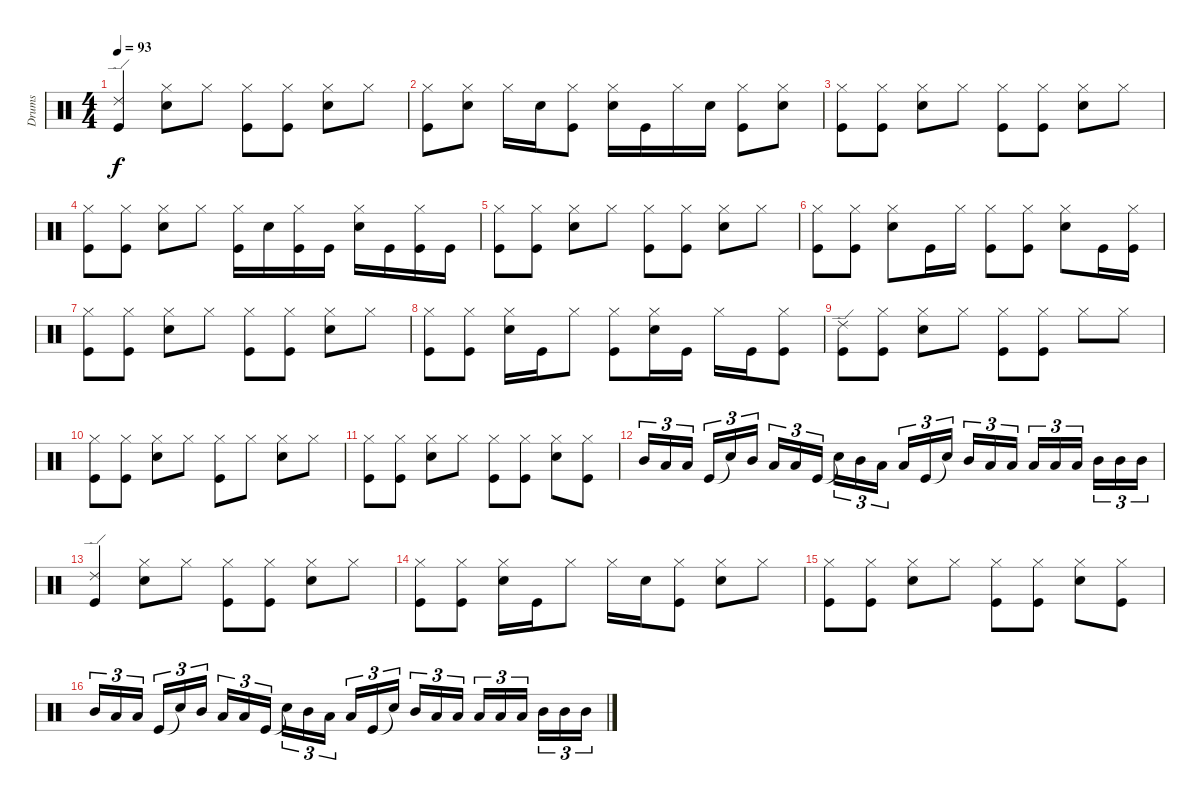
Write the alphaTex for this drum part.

\track ("Drums" "Drums") {instrument percussion}
\staff {score}
\articulation defaults
\ts (4 4)
\tempo 93
\clef neutral
\ks c
("Ride (edge) 2" "Kick (hit)").4{dy f} ("Hi-Hat (closed)" "Snare (hit) 2").8 "Hi-Hat (closed)".8 ("Hi-Hat (closed)" "Kick (hit)").8 ("Hi-Hat (closed)" "Kick (hit)").8 ("Hi-Hat (closed)" "Snare (hit) 2").8 "Hi-Hat (closed)".8 |
("Hi-Hat (closed)" "Kick (hit)").8 ("Hi-Hat (closed)" "Snare (hit) 2").8 "Hi-Hat (closed)".16 "Snare (hit) 2".16 ("Hi-Hat (closed)" "Kick (hit)").8 ("Hi-Hat (closed)" "Snare (hit) 2").16 "Kick (hit)".16 "Hi-Hat (closed)".16 "Snare (hit) 2".16 ("Hi-Hat (closed)" "Kick (hit)").8 ("Hi-Hat (closed)" "Snare (hit) 2").8 |
("Hi-Hat (closed)" "Kick (hit)").8 ("Hi-Hat (closed)" "Kick (hit)").8 ("Hi-Hat (closed)" "Snare (hit) 2").8 "Hi-Hat (closed)".8 ("Hi-Hat (closed)" "Kick (hit)").8 ("Hi-Hat (closed)" "Kick (hit)").8 ("Hi-Hat (closed)" "Snare (hit) 2").8 "Hi-Hat (closed)".8 |
("Hi-Hat (closed)" "Kick (hit)").8 ("Hi-Hat (closed)" "Kick (hit)").8 ("Hi-Hat (closed)" "Snare (hit) 2").8 "Hi-Hat (closed)".8 ("Hi-Hat (closed)" "Kick (hit)").16 "Snare (hit) 2".16 ("Hi-Hat (closed)" "Kick (hit)").16 "Kick (hit)".16 ("Hi-Hat (closed)" "Snare (hit) 2").16 "Kick (hit)".16 ("Hi-Hat (closed)" "Kick (hit)").16 "Kick (hit)".16 |
("Hi-Hat (closed)" "Kick (hit)").8 ("Hi-Hat (closed)" "Kick (hit)").8 ("Hi-Hat (closed)" "Snare (hit) 2").8 "Hi-Hat (closed)".8 ("Hi-Hat (closed)" "Kick (hit)").8 ("Hi-Hat (closed)" "Kick (hit)").8 ("Hi-Hat (closed)" "Snare (hit) 2").8 "Hi-Hat (closed)".8 |
("Hi-Hat (closed)" "Kick (hit)").8 ("Hi-Hat (closed)" "Kick (hit)").8 ("Hi-Hat (closed)" "Snare (hit) 2").8 "Kick (hit)".16 "Hi-Hat (closed)".16 ("Hi-Hat (closed)" "Kick (hit)").8 ("Hi-Hat (closed)" "Kick (hit)").8 ("Hi-Hat (closed)" "Snare (hit) 2").8 "Kick (hit)".16 ("Hi-Hat (closed)" "Kick (hit)").16 |
("Hi-Hat (closed)" "Kick (hit)").8 ("Hi-Hat (closed)" "Kick (hit)").8 ("Hi-Hat (closed)" "Snare (hit) 2").8 "Hi-Hat (closed)".8 ("Hi-Hat (closed)" "Kick (hit)").8 ("Hi-Hat (closed)" "Kick (hit)").8 ("Hi-Hat (closed)" "Snare (hit) 2").8 "Hi-Hat (closed)".8 |
("Hi-Hat (closed)" "Kick (hit)").8 ("Hi-Hat (closed)" "Kick (hit)").8 ("Hi-Hat (closed)" "Snare (hit) 2").16 "Kick (hit)".16 "Hi-Hat (closed)".8 ("Hi-Hat (closed)" "Kick (hit)").8 ("Hi-Hat (closed)" "Snare (hit) 2").16 "Kick (hit)".16 "Hi-Hat (closed)".16 "Kick (hit)".16 ("Hi-Hat (closed)" "Kick (hit)").8 |
("Ride (edge) 2" "Kick (hit)").8 ("Hi-Hat (closed)" "Kick (hit)").8 ("Hi-Hat (closed)" "Snare (hit) 2").8 "Hi-Hat (closed)".8 ("Hi-Hat (closed)" "Kick (hit)").8 ("Hi-Hat (closed)" "Kick (hit)").8 "Hi-Hat (closed)".8 "Hi-Hat (closed)".8 |
("Hi-Hat (closed)" "Kick (hit)").8 ("Hi-Hat (closed)" "Kick (hit)").8 ("Hi-Hat (closed)" "Snare (hit) 2").8 "Hi-Hat (closed)".8 ("Hi-Hat (closed)" "Kick (hit)").8 "Hi-Hat (closed)".8 ("Hi-Hat (closed)" "Snare (hit) 2").8 "Hi-Hat (closed)".8 |
("Hi-Hat (closed)" "Kick (hit)").8 ("Hi-Hat (closed)" "Kick (hit)").8 ("Hi-Hat (closed)" "Snare (hit) 2").8 "Hi-Hat (closed)".8 ("Hi-Hat (closed)" "Kick (hit)").8 ("Hi-Hat (closed)" "Kick (hit)").8 ("Hi-Hat (closed)" "Snare (hit) 2").8 ("Hi-Hat (closed)" "Kick (hit)").8 |
"Mid Tom (hit)".16{tu (3 2)} "Low Tom (hit)".16{tu (3 2)} "Low Tom (hit)".16{tu (3 2)} "Kick (hit)".16{tu (3 2)} "Snare (hit)"{t}.16{tu (3 2)} "Mid Tom (hit)".16{tu (3 2)} "Low Tom (hit)".16{tu (3 2)} "Low Tom (hit)".16{tu (3 2)} "Kick (hit)".16{tu (3 2)} "Snare (hit)"{t}.16{tu (3 2)} "Mid Tom (hit)".16{tu (3 2)} "Low Tom (hit)".16{tu (3 2)} "Low Tom (hit)".16{tu (3 2)} "Kick (hit)".16{tu (3 2)} "Snare (hit)"{t}.16{tu (3 2)} "Mid Tom (hit)".16{tu (3 2)} "Low Tom (hit)".16{tu (3 2)} "Low Tom (hit)".16{tu (3 2)} "Low Tom (hit)".16{tu (3 2)} "Low Tom (hit)".16{tu (3 2)} "Low Tom (hit)".16{tu (3 2)} "Mid Tom (hit)".16{tu (3 2)} "Mid Tom (hit)".16{tu (3 2)} "Mid Tom (hit)".16{tu (3 2)} |
("Ride (edge) 2" "Kick (hit)").4 ("Hi-Hat (closed)" "Snare (hit) 2").8 "Hi-Hat (closed)".8 ("Hi-Hat (closed)" "Kick (hit)").8 ("Hi-Hat (closed)" "Kick (hit)").8 ("Hi-Hat (closed)" "Snare (hit) 2").8 "Hi-Hat (closed)".8 |
("Hi-Hat (closed)" "Kick (hit)").8 ("Hi-Hat (closed)" "Kick (hit)").8 ("Hi-Hat (closed)" "Snare (hit) 2").16 "Kick (hit)".16 "Hi-Hat (closed)".8 "Hi-Hat (closed)".16 "Snare (hit) 2".16 ("Hi-Hat (closed)" "Kick (hit)").8 ("Hi-Hat (closed)" "Snare (hit) 2").8 "Hi-Hat (closed)".8 |
("Hi-Hat (closed)" "Kick (hit)").8 ("Hi-Hat (closed)" "Kick (hit)").8 ("Hi-Hat (closed)" "Snare (hit) 2").8 "Hi-Hat (closed)".8 ("Hi-Hat (closed)" "Kick (hit)").8 ("Hi-Hat (closed)" "Kick (hit)").8 ("Hi-Hat (closed)" "Snare (hit) 2").8 ("Hi-Hat (closed)" "Kick (hit)").8 |
"Mid Tom (hit)".16{tu (3 2)} "Low Tom (hit)".16{tu (3 2)} "Low Tom (hit)".16{tu (3 2)} "Kick (hit)".16{tu (3 2)} "Snare (hit)"{t}.16{tu (3 2)} "Mid Tom (hit)".16{tu (3 2)} "Low Tom (hit)".16{tu (3 2)} "Low Tom (hit)".16{tu (3 2)} "Kick (hit)".16{tu (3 2)} "Snare (hit)"{t}.16{tu (3 2)} "Mid Tom (hit)".16{tu (3 2)} "Low Tom (hit)".16{tu (3 2)} "Low Tom (hit)".16{tu (3 2)} "Kick (hit)".16{tu (3 2)} "Snare (hit)"{t}.16{tu (3 2)} "Mid Tom (hit)".16{tu (3 2)} "Low Tom (hit)".16{tu (3 2)} "Low Tom (hit)".16{tu (3 2)} "Low Tom (hit)".16{tu (3 2)} "Low Tom (hit)".16{tu (3 2)} "Low Tom (hit)".16{tu (3 2)} "Mid Tom (hit)".16{tu (3 2)} "Mid Tom (hit)".16{tu (3 2)} "Mid Tom (hit)".16{tu (3 2)}
